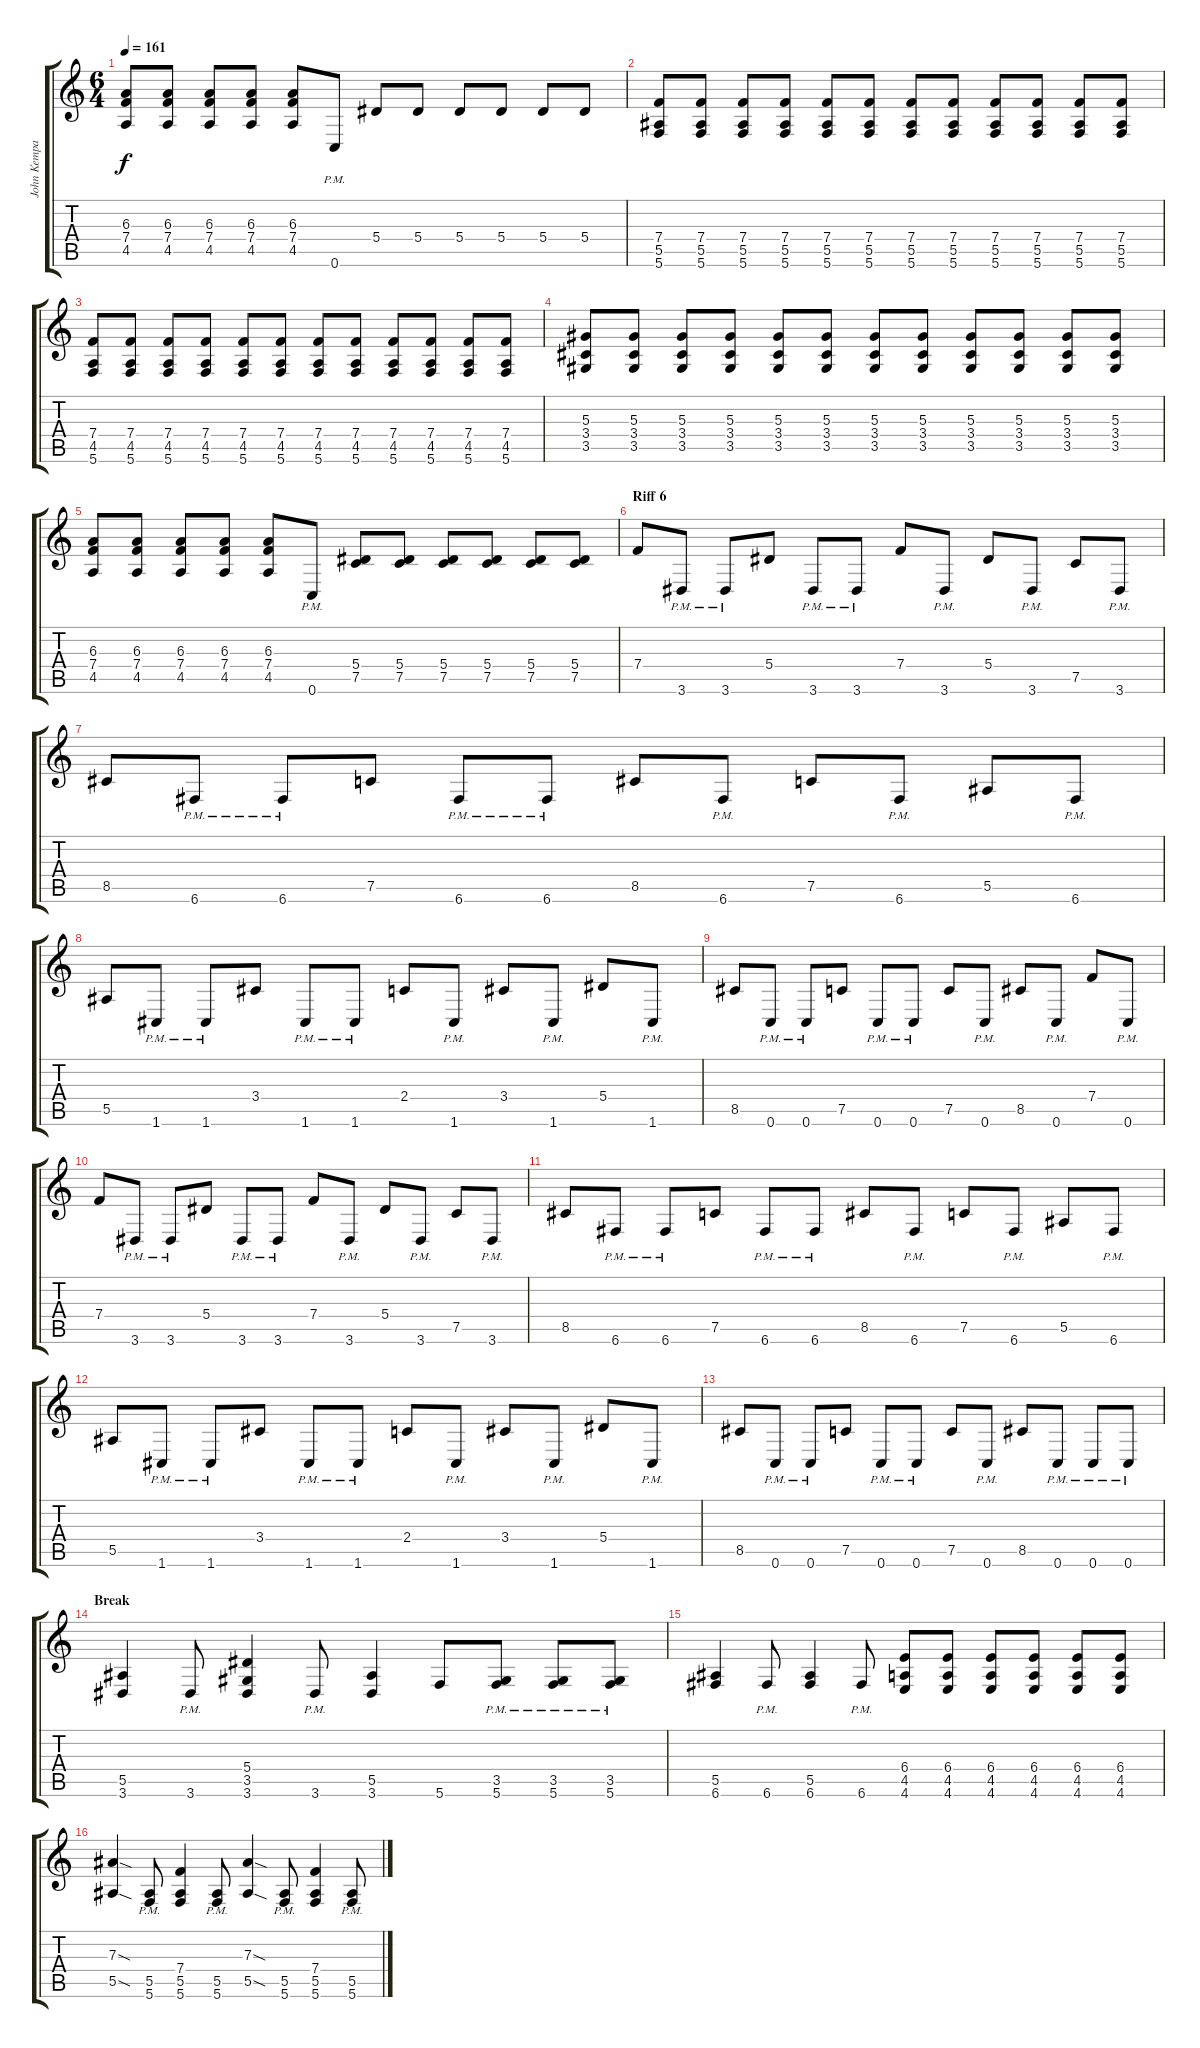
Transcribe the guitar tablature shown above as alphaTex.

\track ("John Kempainen (Rhythm Guitar)" "John Kempa") {instrument distortionguitar}
\staff {score tabs}
\tuning (C4 G3 Eb3 Bb2 F2 C2) {hide}
\ts (6 4)
\tempo 161
\clef g2
\ks c
(6.3 7.4 4.5).8{dy f} (6.3 7.4 4.5).8 (6.3 7.4 4.5).8 (6.3 7.4 4.5).8 (6.3 7.4 4.5).8 0.6{pm}.8 5.4.8 5.4.8 5.4.8 5.4.8 5.4.8 5.4.8 |
(7.4 5.5 5.6).8 (7.4 5.5 5.6).8 (7.4 5.5 5.6).8 (7.4 5.5 5.6).8 (7.4 5.5 5.6).8 (7.4 5.5 5.6).8 (7.4 5.5 5.6).8 (7.4 5.5 5.6).8 (7.4 5.5 5.6).8 (7.4 5.5 5.6).8 (7.4 5.5 5.6).8 (7.4 5.5 5.6).8 |
(7.4 4.5 5.6).8 (7.4 4.5 5.6).8 (7.4 4.5 5.6).8 (7.4 4.5 5.6).8 (7.4 4.5 5.6).8 (7.4 4.5 5.6).8 (7.4 4.5 5.6).8 (7.4 4.5 5.6).8 (7.4 4.5 5.6).8 (7.4 4.5 5.6).8 (7.4 4.5 5.6).8 (7.4 4.5 5.6).8 |
(5.3 3.4 3.5).8 (5.3 3.4 3.5).8 (5.3 3.4 3.5).8 (5.3 3.4 3.5).8 (5.3 3.4 3.5).8 (5.3 3.4 3.5).8 (5.3 3.4 3.5).8 (5.3 3.4 3.5).8 (5.3 3.4 3.5).8 (5.3 3.4 3.5).8 (5.3 3.4 3.5).8 (5.3 3.4 3.5).8 |
(6.3 7.4 4.5).8 (6.3 7.4 4.5).8 (6.3 7.4 4.5).8 (6.3 7.4 4.5).8 (6.3 7.4 4.5).8 0.6{pm}.8 (5.4 7.5).8 (5.4 7.5).8 (5.4 7.5).8 (5.4 7.5).8 (5.4 7.5).8 (5.4 7.5).8 |
\section ("" "Riff 6")
7.4.8 3.6{pm}.8 3.6{pm}.8 5.4.8 3.6{pm}.8 3.6{pm}.8 7.4.8 3.6{pm}.8 5.4.8 3.6{pm}.8 7.5.8 3.6{pm}.8 |
8.5.8 6.6{pm}.8 6.6{pm}.8 7.5.8 6.6{pm}.8 6.6{pm}.8 8.5.8 6.6{pm}.8 7.5.8 6.6{pm}.8 5.5.8 6.6{pm}.8 |
5.5.8 1.6{pm}.8 1.6{pm}.8 3.4.8 1.6{pm}.8 1.6{pm}.8 2.4.8 1.6{pm}.8 3.4.8 1.6{pm}.8 5.4.8 1.6{pm}.8 |
8.5.8 0.6{pm}.8 0.6{pm}.8 7.5.8 0.6{pm}.8 0.6{pm}.8 7.5.8 0.6{pm}.8 8.5.8 0.6{pm}.8 7.4.8 0.6{pm}.8 |
7.4.8 3.6{pm}.8 3.6{pm}.8 5.4.8 3.6{pm}.8 3.6{pm}.8 7.4.8 3.6{pm}.8 5.4.8 3.6{pm}.8 7.5.8 3.6{pm}.8 |
8.5.8 6.6{pm}.8 6.6{pm}.8 7.5.8 6.6{pm}.8 6.6{pm}.8 8.5.8 6.6{pm}.8 7.5.8 6.6{pm}.8 5.5.8 6.6{pm}.8 |
5.5.8 1.6{pm}.8 1.6{pm}.8 3.4.8 1.6{pm}.8 1.6{pm}.8 2.4.8 1.6{pm}.8 3.4.8 1.6{pm}.8 5.4.8 1.6{pm}.8 |
8.5.8 0.6{pm}.8 0.6{pm}.8 7.5.8 0.6{pm}.8 0.6{pm}.8 7.5.8 0.6{pm}.8 8.5.8 0.6{pm}.8 0.6{pm}.8 0.6{pm}.8 |
\section ("" "Break")
(5.5 3.6).4 3.6{pm}.8 (5.4 3.5 3.6).4 3.6{pm}.8 (5.5 3.6).4 5.6.8 (3.5{pm} 5.6{pm}).8 (3.5{pm} 5.6{pm}).8 (3.5{pm} 5.6{pm}).8 |
(5.5 6.6).4 6.6{pm}.8 (5.5 6.6).4 6.6{pm}.8 (6.4 4.5 4.6).8 (6.4 4.5 4.6).8 (6.4 4.5 4.6).8 (6.4 4.5 4.6).8 (6.4 4.5 4.6).8 (6.4 4.5 4.6).8 |
(7.3{sod} 5.5{sod}).4 (5.5{pm} 5.6{pm}).8 (7.4 5.5 5.6).4 (5.5{pm} 5.6{pm}).8 (7.3{sod} 5.5{sod}).4 (5.5{pm} 5.6{pm}).8 (7.4 5.5 5.6).4 (5.5{pm} 5.6{pm}).8
